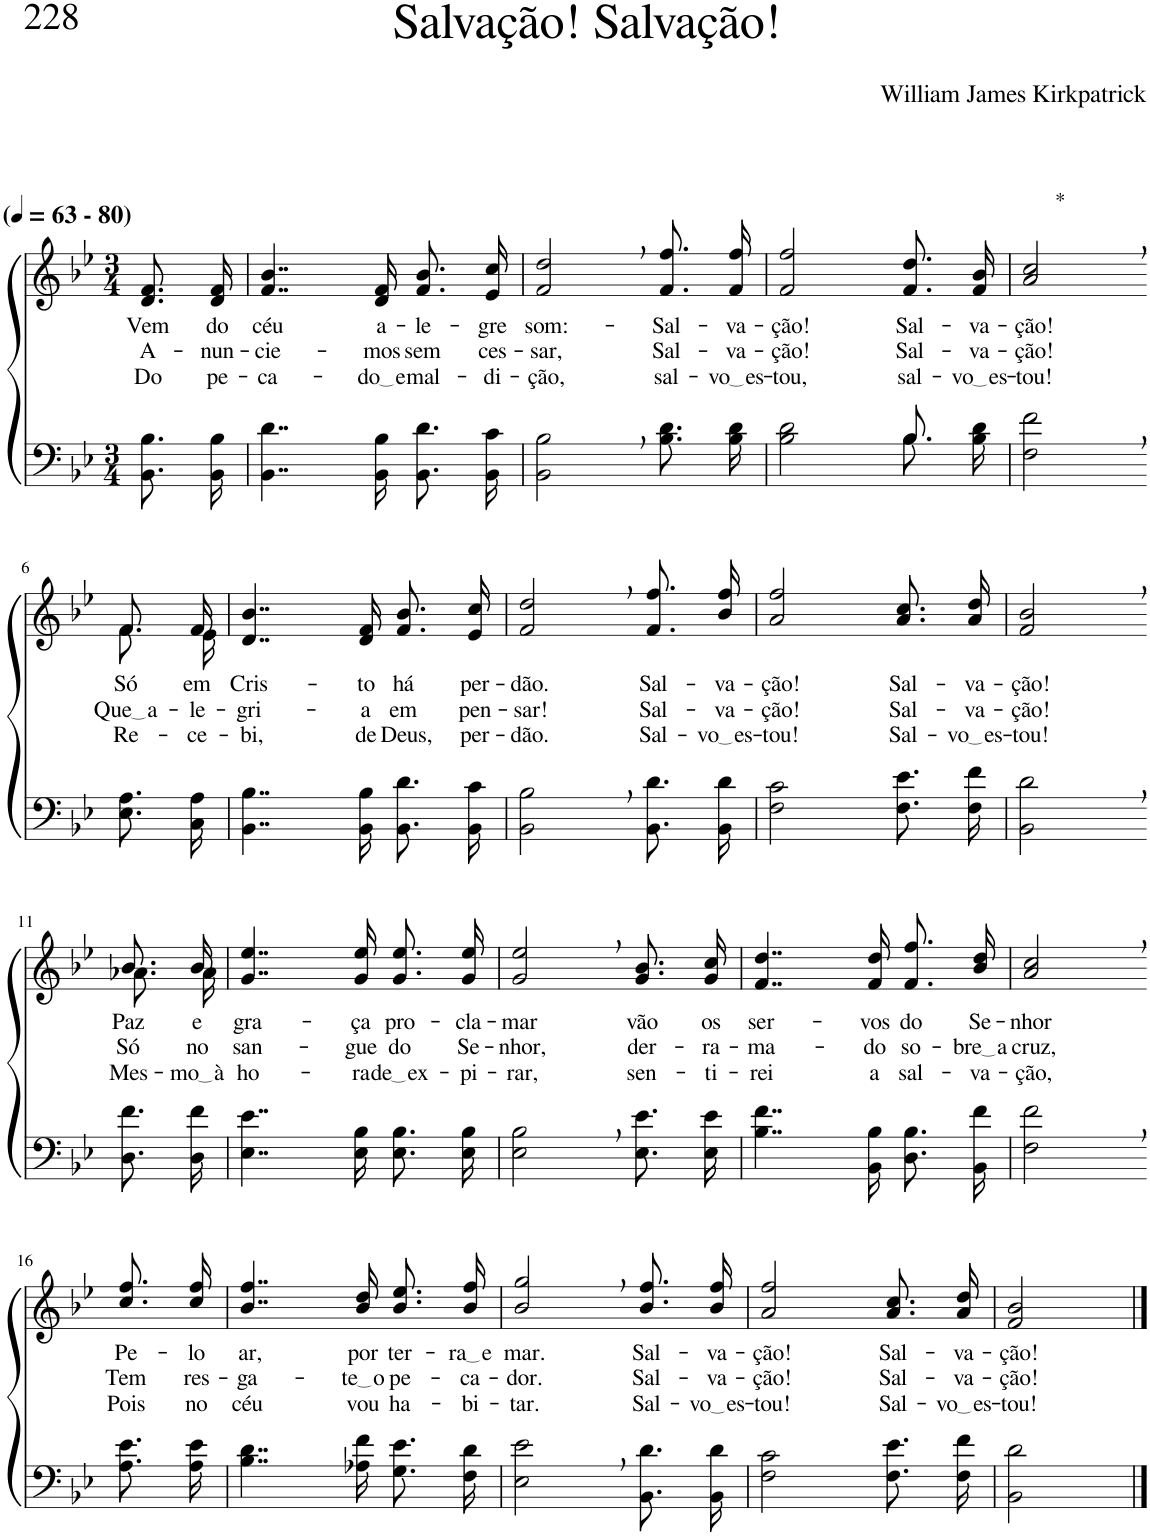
**kern	**kern	**text	**text	**text
*part2	*part1	*part1	*part1	*part1
*staff2	*staff1	*staff1	*staff1	*staff1
*I"Parte III e IV	*I"Parte I e II	*	*	*
*clefF4	*clefG2	*	*	*
*Trd2c3	*Trd2c3	*	*	*
*k[b-e-]	*k[b-e-]	*	*	*
*M3/4	*M3/4	*	*	*
*MM63	*MM63	*	*	*
=1	=1	=1	=1	=1
!	!LO:TX:a:B:t=(	!	!	!
!	!LO:TX:a:B:t=- 80)	!	!	!
!	!	!LO:LY:b	!LO:LY:b	!LO:LY:b
8.BB-\ 8.B-\L	8.d/ 8.f/L	Vem	A-	Do
!	!	!LO:LY:b	!LO:LY:b	!LO:LY:b
16BB-\ 16B-\Jk	16d/ 16f/Jk	do	-nun-	pe-
=2	=2	=2	=2	=2
!	!	!LO:LY:b	!LO:LY:b	!LO:LY:b
4..BB-\ 4..d\	4..f/ 4..b-/	céu	-cie-	-ca-
!	!	!LO:LY:b	!LO:LY:b	!LO:LY:b
16BB-\ 16B-\	16d/ 16f/	a-	-mos	do e
!	!	!LO:LY:b	!LO:LY:b	!LO:LY:b
8.BB-\ 8.d\L	8.f/ 8.b-/L	-le-	sem	mal-
!	!	!LO:LY:b	!LO:LY:b	!LO:LY:b
16BB-\ 16c\Jk	16e-/ 16cc/Jk	-gre	ces-	-di-
=3	=3	=3	=3	=3
!	!	!LO:LY:b	!LO:LY:b	!LO:LY:b
2BB-\, 2B-\,	2f/, 2dd/,	som:-	-sar,	-ção,
!	!	!LO:LY:b	!LO:LY:b	!LO:LY:b
8.B-\ 8.d\L	8.f\ 8.ff\L	-Sal-	Sal-	sal-
!	!	!LO:LY:b	!LO:LY:b	!LO:LY:b
16B-\ 16d\Jk	16f\ 16ff\Jk	-va-	-va-	vo es
=4	=4	=4	=4	=4
*^	*	*	*	*
!	!	!	!LO:LY:b	!LO:LY:b	!LO:LY:b
2B-\ 2d\	2ryy	2f/ 2ff/	-ção!	-ção!	-tou,
!	!	!	!LO:LY:b	!LO:LY:b	!LO:LY:b
8.B-\L	8.B-/	8.f/ 8.dd/L	Sal-	Sal-	sal-
!	!	!	!LO:LY:b	!LO:LY:b	!LO:LY:b
16B-\ 16d\Jk	16ryy	16f/ 16b-/Jk	-va-	-va-	vo es
=5	=5	=5	=5	=5	=5
!	!	!LO:TX:a:t=*	!	!	!
!	!	!	!LO:LY:b	!LO:LY:b	!LO:LY:b
*v	*v	*	*	*	*
2F\, 2f\,	2a/, 2cc/,	-ção!	-ção!	-tou!
!!LO:LB:g=z
=6-	=6-	=6-	=6-	=6-
*	*^	*	*	*
!	!	!	!LO:LY:b	!LO:LY:b	!LO:LY:b
8.E-\ 8.A\L	8.f/L	8.f\L	Só	Que a	Re-
!	!	!	!LO:LY:b	!LO:LY:b	!LO:LY:b
16C\ 16A\Jk	16f/Jk	16e-\Jk	em	-le-	-ce-
=7	=7	=7	=7	=7	=7
!	!	!	!LO:LY:b	!LO:LY:b	!LO:LY:b
*	*v	*v	*	*	*
4..BB-\ 4..B-\	4..d/ 4..b-/	Cris-	-gri-	-bi,
!	!	!LO:LY:b	!LO:LY:b	!LO:LY:b
16BB-\ 16B-\	16d/ 16f/	-to	-a	de
!	!	!LO:LY:b	!LO:LY:b	!LO:LY:b
8.BB-\ 8.d\L	8.f/ 8.b-/L	há	em	Deus,
!	!	!LO:LY:b	!LO:LY:b	!LO:LY:b
16BB-\ 16c\Jk	16e-/ 16cc/Jk	per-	pen-	per-
=8	=8	=8	=8	=8
!	!	!LO:LY:b	!LO:LY:b	!LO:LY:b
2BB-\, 2B-\,	2f/, 2dd/,	-dão.	-sar!	-dão.
!	!	!LO:LY:b	!LO:LY:b	!LO:LY:b
8.BB-\ 8.d\L	8.f\ 8.ff\L	Sal-	Sal-	Sal-
!	!	!LO:LY:b	!LO:LY:b	!LO:LY:b
16BB-\ 16d\Jk	16b-\ 16ff\Jk	-va-	-va-	vo es
=9	=9	=9	=9	=9
!	!	!LO:LY:b	!LO:LY:b	!LO:LY:b
2F\ 2c\	2a/ 2ff/	-ção!	-ção!	-tou!
!	!	!LO:LY:b	!LO:LY:b	!LO:LY:b
8.F\ 8.e-\L	8.a\ 8.cc\L	Sal-	Sal-	Sal-
!	!	!LO:LY:b	!LO:LY:b	!LO:LY:b
16F\ 16f\Jk	16a\ 16dd\Jk	-va-	-va-	vo es
=10	=10	=10	=10	=10
!	!	!LO:LY:b	!LO:LY:b	!LO:LY:b
2BB-\, 2d\,	2f/, 2b-/,	-ção!	-ção!	-tou!
!!LO:LB:g=z
=11-	=11-	=11-	=11-	=11-
*	*^	*	*	*
!	!	!	!LO:LY:b	!LO:LY:b	!LO:LY:b
8.D\ 8.f\L	8.b-/L	8.a-X\L	Paz	Só	Mes-
!	!	!	!LO:LY:b	!LO:LY:b	!LO:LY:b
16D\ 16f\Jk	16b-/Jk	16a-\Jk	e	no	mo à
=12	=12	=12	=12	=12	=12
!	!	!	!LO:LY:b	!LO:LY:b	!LO:LY:b
*	*v	*v	*	*	*
4..E-\ 4..e-\	4..g/ 4..ee-/	gra-	san-	ho-
!	!	!LO:LY:b	!LO:LY:b	!LO:LY:b
16E-\ 16B-\	16g/ 16ee-/	-ça	-gue	-ra
!	!	!LO:LY:b	!LO:LY:b	!LO:LY:b
8.E-\ 8.B-\L	8.g\ 8.ee-\L	pro-	do	de ex
!	!	!LO:LY:b	!LO:LY:b	!LO:LY:b
16E-\ 16B-\Jk	16g\ 16ee-\Jk	-cla-	Se-	-pi-
=13	=13	=13	=13	=13
!	!	!LO:LY:b	!LO:LY:b	!LO:LY:b
2E-\, 2B-\,	2g/, 2ee-/,	-mar	-nhor,	-rar,
!	!	!LO:LY:b	!LO:LY:b	!LO:LY:b
8.E-\ 8.e-\L	8.g/ 8.b-/L	vão	der-	sen-
!	!	!LO:LY:b	!LO:LY:b	!LO:LY:b
16E-\ 16e-\Jk	16g/ 16cc/Jk	os	-ra-	-ti-
=14	=14	=14	=14	=14
!	!	!LO:LY:b	!LO:LY:b	!LO:LY:b
4..B-\ 4..f\	4..f/ 4..dd/	ser-	-ma-	-rei
!	!	!LO:LY:b	!LO:LY:b	!LO:LY:b
16BB-\ 16B-\	16f/ 16dd/	-vos	-do	a
!	!	!LO:LY:b	!LO:LY:b	!LO:LY:b
8.D\ 8.B-\L	8.f/ 8.ff/L	do	so-	sal-
!	!	!LO:LY:b	!LO:LY:b	!LO:LY:b
16BB-\ 16f\Jk	16b-/ 16dd/Jk	Se-	bre a	-va-
=15	=15	=15	=15	=15
!	!	!LO:LY:b	!LO:LY:b	!LO:LY:b
2F\, 2f\,	2a/, 2cc/,	-nhor	cruz,	-ção,
!!LO:LB:g=z
=16-	=16-	=16-	=16-	=16-
!	!	!LO:LY:b	!LO:LY:b	!LO:LY:b
8.A\ 8.e-\L	8.cc\ 8.ff\L	Pe-	Tem	Pois
!	!	!LO:LY:b	!LO:LY:b	!LO:LY:b
16A\ 16e-\Jk	16cc\ 16ff\Jk	-lo	res-	no
=17	=17	=17	=17	=17
!	!	!LO:LY:b	!LO:LY:b	!LO:LY:b
4..B-\ 4..d\	4..b-/ 4..ff/	ar,	-ga-	céu
!	!	!LO:LY:b	!LO:LY:b	!LO:LY:b
16A-X\ 16f\	16b-/ 16dd/	por	te o	vou
!	!	!LO:LY:b	!LO:LY:b	!LO:LY:b
8.G\ 8.e-\L	8.b-\ 8.ee-\L	ter-	pe-	ha-
!	!	!LO:LY:b	!LO:LY:b	!LO:LY:b
16F\ 16d\Jk	16b-\ 16ff\Jk	ra e	-ca-	-bi-
=18	=18	=18	=18	=18
!	!	!LO:LY:b	!LO:LY:b	!LO:LY:b
2E-\, 2e-\,	2b-/, 2gg/,	mar.	-dor.	-tar.
!	!	!LO:LY:b	!LO:LY:b	!LO:LY:b
8.BB-\ 8.d\L	8.b-\ 8.ff\L	Sal-	Sal-	Sal-
!	!	!LO:LY:b	!LO:LY:b	!LO:LY:b
16BB-\ 16d\Jk	16b-\ 16ff\Jk	-va-	-va-	vo es
=19	=19	=19	=19	=19
!	!	!LO:LY:b	!LO:LY:b	!LO:LY:b
2F\ 2c\	2a/ 2ff/	-ção!	-ção!	-tou!
!	!	!LO:LY:b	!LO:LY:b	!LO:LY:b
8.F\ 8.e-\L	8.a\ 8.cc\L	Sal-	Sal-	Sal-
!	!	!LO:LY:b	!LO:LY:b	!LO:LY:b
16F\ 16f\Jk	16a\ 16dd\Jk	-va-	-va-	vo es
=20	=20	=20	=20	=20
!	!	!LO:LY:b	!LO:LY:b	!LO:LY:b
2BB-\ 2d\	2f/ 2b-/	-ção!	-ção!	-tou!
==	==	==	==	==
*-	*-	*-	*-	*-
